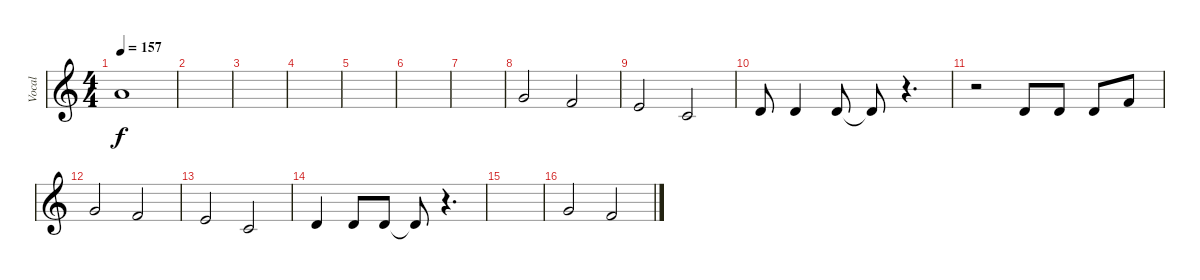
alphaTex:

\track ("Vocal" "Vocal") {instrument sopranosax bank 255}
\staff {score}
\tuning (E4 B3 G3 D3 A2 E2) {hide}
\ts (4 4)
\tempo 157
\clef g2
\ks c
5.1{t}.1{dy f} |
|
|
|
|
|
|
3.1.2 1.1.2 |
0.1.2 1.2.2 |
3.2.8 3.2.4 3.2.8 3.2{t}.8 r.4{d} |
r.2 3.2.8 3.2.8 3.2.8 1.1.8 |
3.1.2 1.1.2 |
0.1.2 1.2.2 |
3.2.4 3.2.8 3.2.8 3.2{t}.8 r.4{d} |
|
3.1.2 1.1.2
